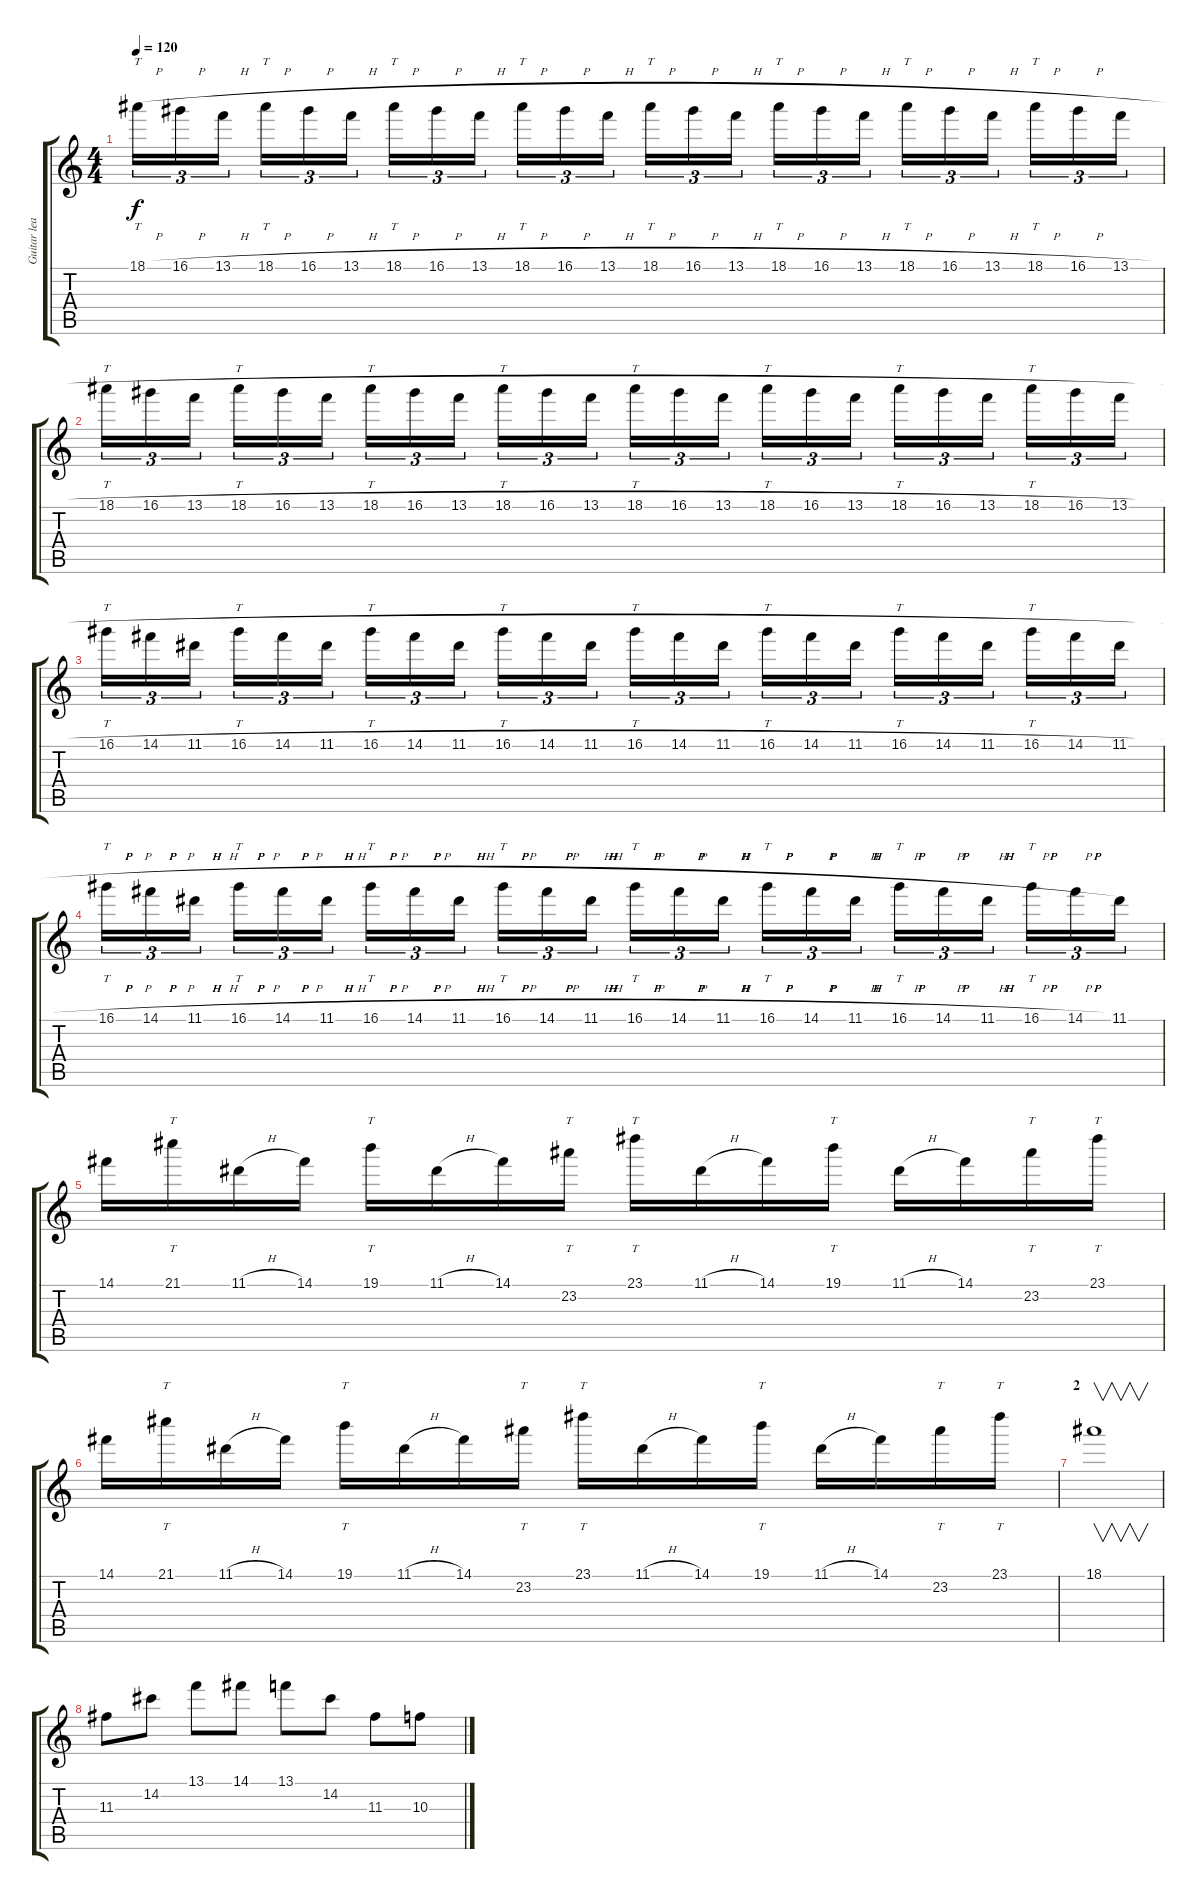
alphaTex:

\track ("Guitar lead" "Guitar lea") {instrument overdrivenguitar}
\staff {score tabs}
\tuning (E4 B3 G3 D3 A2 E2) {hide}
\ts (4 4)
\tempo 120
\clef g2
\ks c
18.1{h}.16{tt tu (3 2) dy f} 16.1{h}.16{tu (3 2)} 13.1{h}.16{tu (3 2)} 18.1{h}.16{tt tu (3 2)} 16.1{h}.16{tu (3 2)} 13.1{h}.16{tu (3 2)} 18.1{h}.16{tt tu (3 2)} 16.1{h}.16{tu (3 2)} 13.1{h}.16{tu (3 2)} 18.1{h}.16{tt tu (3 2)} 16.1{h}.16{tu (3 2)} 13.1{h}.16{tu (3 2)} 18.1{h}.16{tt tu (3 2)} 16.1{h}.16{tu (3 2)} 13.1{h}.16{tu (3 2)} 18.1{h}.16{tt tu (3 2)} 16.1{h}.16{tu (3 2)} 13.1{h}.16{tu (3 2)} 18.1{h}.16{tt tu (3 2)} 16.1{h}.16{tu (3 2)} 13.1{h}.16{tu (3 2)} 18.1{h}.16{tt tu (3 2)} 16.1{h}.16{tu (3 2)} 13.1{h}.16{tu (3 2)} |
18.1{h}.16{tt tu (3 2)} 16.1{h}.16{tu (3 2)} 13.1{h}.16{tu (3 2)} 18.1{h}.16{tt tu (3 2)} 16.1{h}.16{tu (3 2)} 13.1{h}.16{tu (3 2)} 18.1{h}.16{tt tu (3 2)} 16.1{h}.16{tu (3 2)} 13.1{h}.16{tu (3 2)} 18.1{h}.16{tt tu (3 2)} 16.1{h}.16{tu (3 2)} 13.1{h}.16{tu (3 2)} 18.1{h}.16{tt tu (3 2)} 16.1{h}.16{tu (3 2)} 13.1{h}.16{tu (3 2)} 18.1{h}.16{tt tu (3 2)} 16.1{h}.16{tu (3 2)} 13.1{h}.16{tu (3 2)} 18.1{h}.16{tt tu (3 2)} 16.1{h}.16{tu (3 2)} 13.1{h}.16{tu (3 2)} 18.1{h}.16{tt tu (3 2)} 16.1{h}.16{tu (3 2)} 13.1{h}.16{tu (3 2)} |
16.1{h}.16{tt tu (3 2)} 14.1{h}.16{tu (3 2)} 11.1{h}.16{tu (3 2)} 16.1{h}.16{tt tu (3 2)} 14.1{h}.16{tu (3 2)} 11.1{h}.16{tu (3 2)} 16.1{h}.16{tt tu (3 2)} 14.1{h}.16{tu (3 2)} 11.1{h}.16{tu (3 2)} 16.1{h}.16{tt tu (3 2)} 14.1{h}.16{tu (3 2)} 11.1{h}.16{tu (3 2)} 16.1{h}.16{tt tu (3 2)} 14.1{h}.16{tu (3 2)} 11.1{h}.16{tu (3 2)} 16.1{h}.16{tt tu (3 2)} 14.1{h}.16{tu (3 2)} 11.1{h}.16{tu (3 2)} 16.1{h}.16{tt tu (3 2)} 14.1{h}.16{tu (3 2)} 11.1{h}.16{tu (3 2)} 16.1{h}.16{tt tu (3 2)} 14.1{h}.16{tu (3 2)} 11.1{h}.16{tu (3 2)} |
16.1{h}.16{tt tu (3 2)} 14.1{h}.16{tu (3 2)} 11.1{h}.16{tu (3 2)} 16.1{h}.16{tt tu (3 2)} 14.1{h}.16{tu (3 2)} 11.1{h}.16{tu (3 2)} 16.1{h}.16{tt tu (3 2)} 14.1{h}.16{tu (3 2)} 11.1{h}.16{tu (3 2)} 16.1{h}.16{tt tu (3 2)} 14.1{h}.16{tu (3 2)} 11.1{h}.16{tu (3 2)} 16.1{h}.16{tt tu (3 2)} 14.1{h}.16{tu (3 2)} 11.1{h}.16{tu (3 2)} 16.1{h}.16{tt tu (3 2)} 14.1{h}.16{tu (3 2)} 11.1{h}.16{tu (3 2)} 16.1{h}.16{tt tu (3 2)} 14.1{h}.16{tu (3 2)} 11.1{h}.16{tu (3 2)} 16.1{h}.16{tt tu (3 2)} 14.1{h}.16{tu (3 2)} 11.1.16{tu (3 2)} |
14.1.16 21.1.16{tt} 11.1{h}.16 14.1.16 19.1.16{tt} 11.1{h}.16 14.1.16 23.2.16{tt} 23.1.16{tt} 11.1{h}.16 14.1.16 19.1.16{tt} 11.1{h}.16 14.1.16 23.2.16{tt} 23.1.16{tt} |
14.1.16 21.1.16{tt} 11.1{h}.16 14.1.16 19.1.16{tt} 11.1{h}.16 14.1.16 23.2.16{tt} 23.1.16{tt} 11.1{h}.16 14.1.16 19.1.16{tt} 11.1{h}.16 14.1.16 23.2.16{tt} 23.1.16{tt} |
\section ("" "2")
18.1.1{v} |
11.3.8 14.2.8 13.1.8 14.1.8 13.1.8 14.2.8 11.3.8 10.3.8
